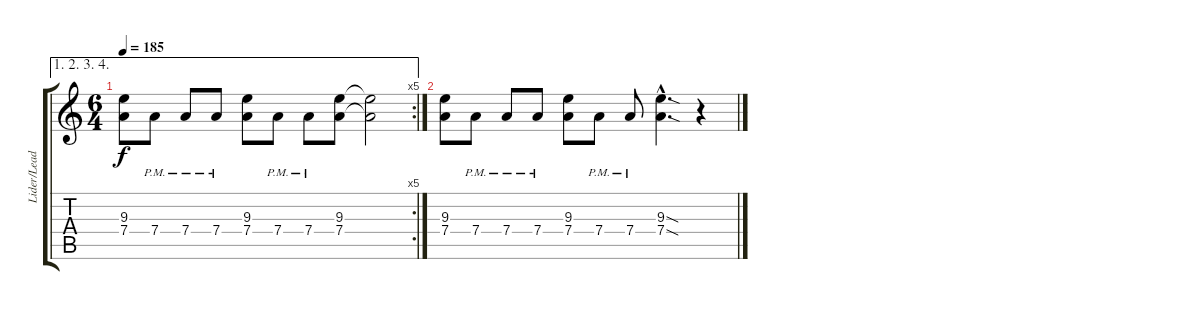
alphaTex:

\track ("Lider/Lead" "Lider/Lead") {instrument overdrivenguitar}
\staff {score tabs}
\tuning (E4 B3 G3 D3 A2 E2) {hide}
\ae (1 2 3 4)
\rc 5
\ts (6 4)
\tempo 185
\clef g2
\ks c
(9.3 7.4).8{dy f} 7.4{pm}.8 7.4{pm}.8 7.4{pm}.8 (9.3 7.4).8 7.4{pm}.8 7.4{pm}.8 (9.3 7.4).8 (9.3{t} 7.4{t}).2 |
(9.3 7.4).8 7.4{pm}.8 7.4{pm}.8 7.4{pm}.8 (9.3 7.4).8 7.4{pm}.8 7.4{pm}.8 (9.3{sod hac} 7.4{sod hac}).4{d} r.4
